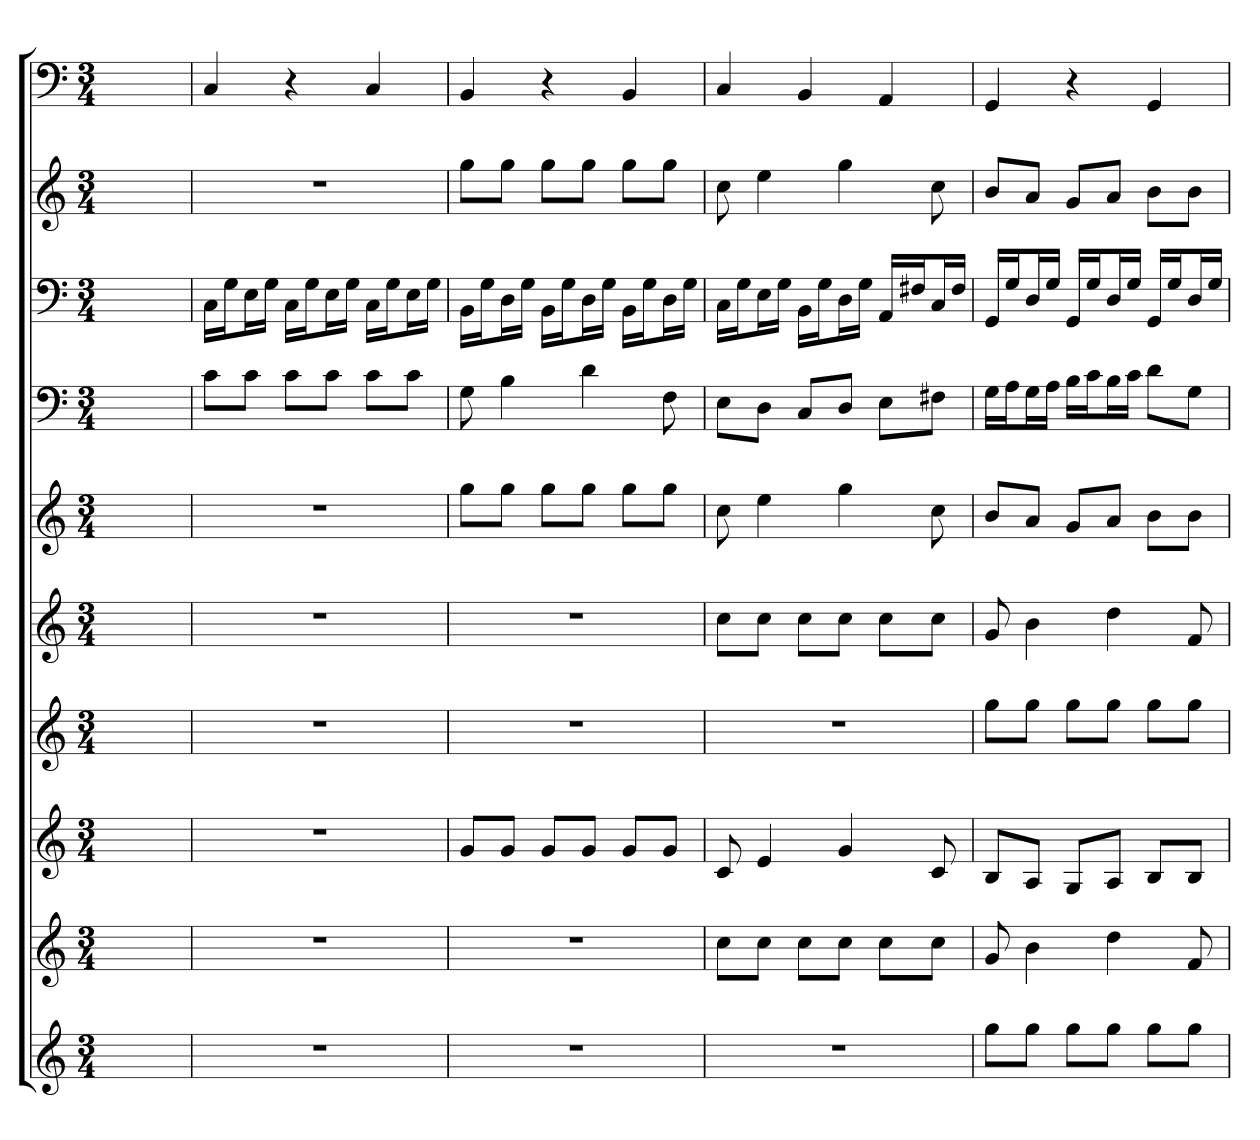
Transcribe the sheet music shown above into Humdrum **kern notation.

**kern	**kern	**kern	**kern	**kern	**kern	**kern	**kern	**kern	**kern
*part10	*part9	*part8	*part7	*part6	*part5	*part4	*part3	*part2	*part1
*staff10	*staff9	*staff8	*staff7	*staff6	*staff5	*staff4	*staff3	*staff2	*staff1
*clefG2	*clefG2	*clefG2	*clefG2	*clefG2	*clefG2	*clefF4	*clefF4	*clefG2	*clefF4
*k[]	*k[]	*k[]	*k[]	*k[]	*k[]	*k[]	*k[]	*k[]	*k[]
*C:	*C:	*C:	*C:	*C:	*C:	*C:	*C:	*C:	*C:
*M3/4	*M3/4	*M3/4	*M3/4	*M3/4	*M3/4	*M3/4	*M3/4	*M3/4	*M3/4
=1	=1	=1	=1	=1	=1	=1	=1	=1	=1
2.ryy	2.ryy	2.ryy	2.ryy	2.ryy	2.ryy	2.ryy	2.ryy	2.ryy	2.ryy
=10	=10	=10	=10	=10	=10	=10	=10	=10	=10
2.r	2.r	2.r	2.r	2.r	2.r	8c\L	16C\LL	2.r	4C
.	.	.	.	.	.	.	16G\J	.	.
.	.	.	.	.	.	8c\J	16E\L	.	.
.	.	.	.	.	.	.	16G\JJ	.	.
.	.	.	.	.	.	8c\L	16C\LL	.	4r
.	.	.	.	.	.	.	16G\J	.	.
.	.	.	.	.	.	8c\J	16E\L	.	.
.	.	.	.	.	.	.	16G\JJ	.	.
.	.	.	.	.	.	8c\L	16C\LL	.	4C
.	.	.	.	.	.	.	16G\J	.	.
.	.	.	.	.	.	8c\J	16E\L	.	.
.	.	.	.	.	.	.	16G\JJ	.	.
=11	=11	=11	=11	=11	=11	=11	=11	=11	=11
2.r	2.r	8g/L	2.r	2.r	8gg\L	8G	16BB\LL	8gg\L	4BB
.	.	.	.	.	.	.	16G\J	.	.
.	.	8g/J	.	.	8gg\J	4B	16D\L	8gg\J	.
.	.	.	.	.	.	.	16G\JJ	.	.
.	.	8g/L	.	.	8gg\L	.	16BB\LL	8gg\L	4r
.	.	.	.	.	.	.	16G\J	.	.
.	.	8g/J	.	.	8gg\J	4d	16D\L	8gg\J	.
.	.	.	.	.	.	.	16G\JJ	.	.
.	.	8g/L	.	.	8gg\L	.	16BB\LL	8gg\L	4BB
.	.	.	.	.	.	.	16G\J	.	.
.	.	8g/J	.	.	8gg\J	8F	16D\L	8gg\J	.
.	.	.	.	.	.	.	16G\JJ	.	.
=12	=12	=12	=12	=12	=12	=12	=12	=12	=12
2.r	8cc\L	8c	2.r	8cc\L	8cc	8E\L	16C\LL	8cc	4C
.	.	.	.	.	.	.	16G\J	.	.
.	8cc\J	4e	.	8cc\J	4ee	8D\J	16E\L	4ee	.
.	.	.	.	.	.	.	16G\JJ	.	.
.	8cc\L	.	.	8cc\L	.	8C/L	16BB\LL	.	4BB
.	.	.	.	.	.	.	16G\J	.	.
.	8cc\J	4g	.	8cc\J	4gg	8D/J	16D\L	4gg	.
.	.	.	.	.	.	.	16G\JJ	.	.
.	8cc\L	.	.	8cc\L	.	8E\L	16AA/LL	.	4AA
.	.	.	.	.	.	.	16F#X/J	.	.
.	8cc\J	8c	.	8cc\J	8cc	8F#X\J	16C/L	8cc	.
.	.	.	.	.	.	.	16F#/JJ	.	.
=13	=13	=13	=13	=13	=13	=13	=13	=13	=13
8gg\L	8g	8B/L	8gg\L	8g	8b/L	16G\LL	16GG/LL	8b/L	4GG
.	.	.	.	.	.	16A\J	16G/J	.	.
8gg\J	4b	8A/J	8gg\J	4b	8a/J	16G\L	16D/L	8a/J	.
.	.	.	.	.	.	16A\JJ	16G/JJ	.	.
8gg\L	.	8G/L	8gg\L	.	8g/L	16B\LL	16GG/LL	8g/L	4r
.	.	.	.	.	.	16c\J	16G/J	.	.
8gg\J	4dd	8A/J	8gg\J	4dd	8a/J	16B\L	16D/L	8a/J	.
.	.	.	.	.	.	16c\JJ	16G/JJ	.	.
8gg\L	.	8B/L	8gg\L	.	8b\L	8d\L	16GG/LL	8b\L	4GG
.	.	.	.	.	.	.	16G/J	.	.
8gg\J	8f	8B/J	8gg\J	8f	8b\J	8G\J	16D/L	8b\J	.
.	.	.	.	.	.	.	16G/JJ	.	.
=	=	=	=	=	=	=	=	=	=
*-	*-	*-	*-	*-	*-	*-	*-	*-	*-
